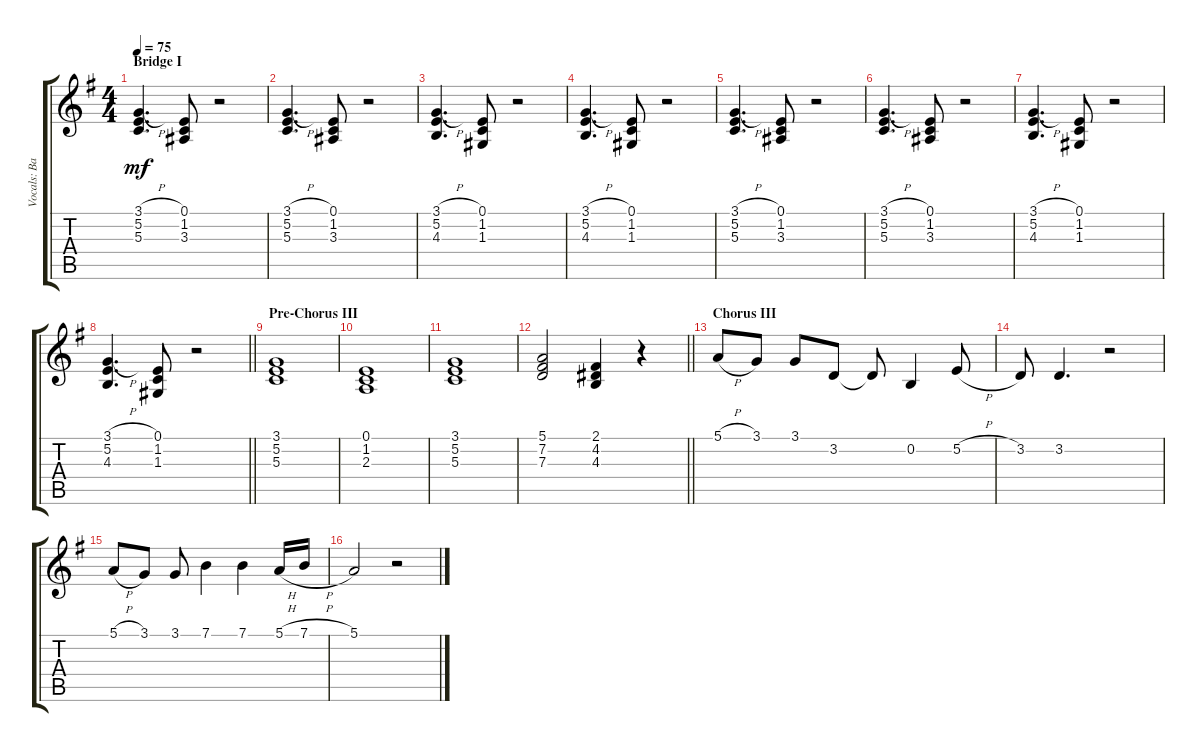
\track ("Vocals: Back" "Vocals: Ba") {instrument choiraahs}
\staff {score tabs}
\tuning (E4 B3 G3 D3 A2 E2) {hide}
\ts (4 4)
\section ("" "Bridge I")
\tempo 75
\clef g2
\ks g
(3.1{h} 5.2 5.3).4{d dy mf} (0.1 1.2 3.3).8 r.2 |
(3.1{h} 5.2 5.3).4{d} (0.1 1.2 3.3).8 r.2 |
(3.1{h} 5.2 4.3).4{d} (0.1 1.2 1.3).8 r.2 |
(3.1{h} 5.2 4.3).4{d} (0.1 1.2 1.3).8 r.2 |
(3.1{h} 5.2 5.3).4{d} (0.1 1.2 3.3).8 r.2 |
(3.1{h} 5.2 5.3).4{d} (0.1 1.2 3.3).8 r.2 |
(3.1{h} 5.2 4.3).4{d} (0.1 1.2 1.3).8 r.2 |
\barLineRight lightlight
(3.1{h} 5.2 4.3).4{d} (0.1 1.2 1.3).8 r.2 |
\section ("" "Pre-Chorus III")
(3.1 5.2 5.3).1 |
(0.1 1.2 2.3).1 |
(3.1 5.2 5.3).1 |
\barLineRight lightlight
(5.1 7.2 7.3).2 (2.1 4.2 4.3).4 r.4 |
\section ("" "Chorus III")
5.1{h}.8 3.1.8 3.1.8 3.2.8 3.2{t}.8 0.2.4 5.2{h}.8 |
3.2.8 3.2.4{d} r.2 |
5.1{h}.8 3.1.8 3.1.8 7.1.4 7.1.4 5.1{h}.16 7.1{h}.16 |
5.1.2 r.2
